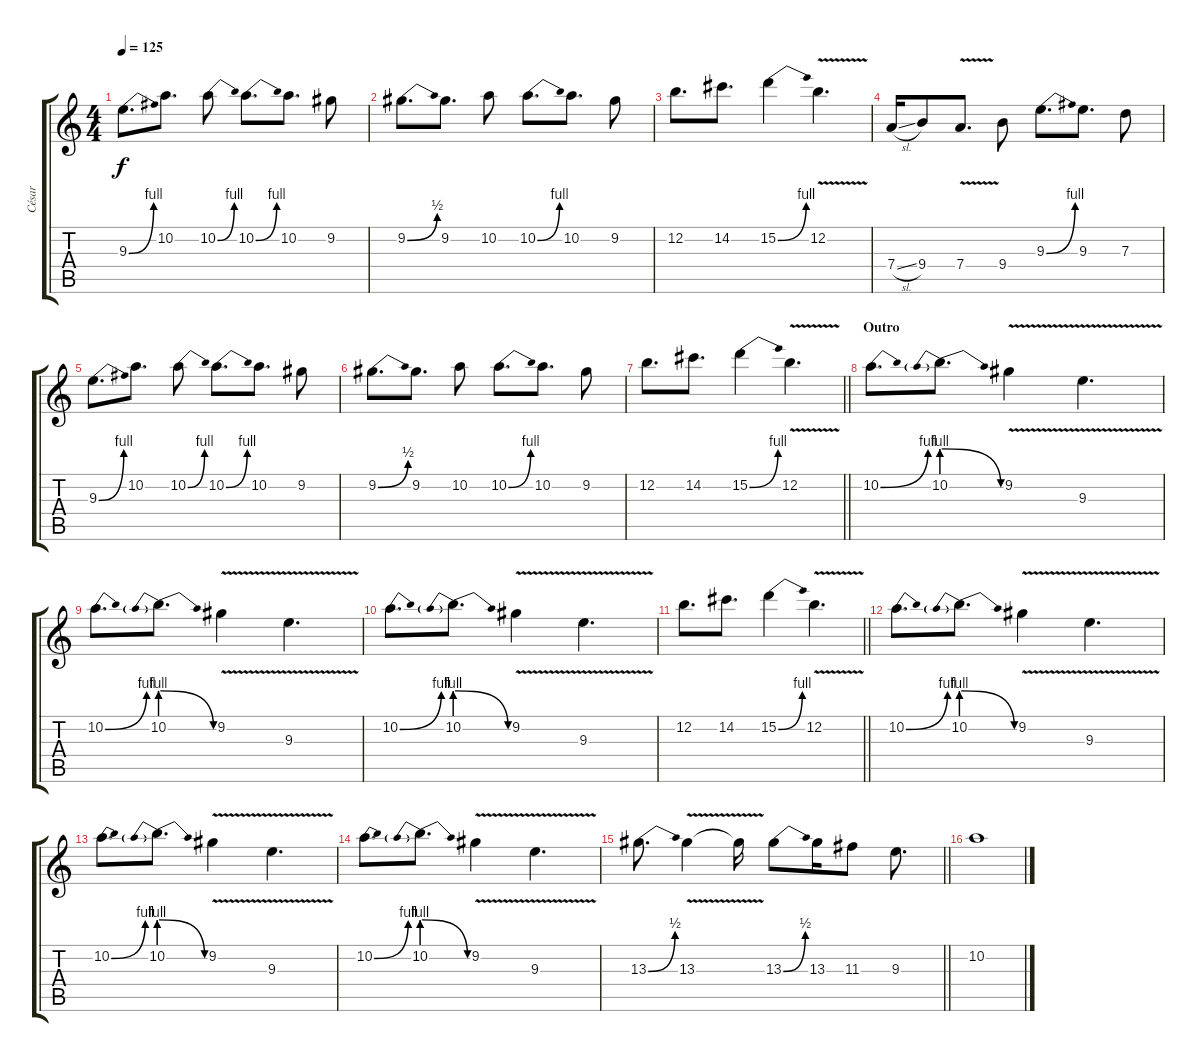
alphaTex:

\track ("César" "César") {instrument distortionguitar}
\staff {score tabs}
\tuning (E4 B3 G3 D3 A2 E2) {hide}
\ts (4 4)
\tempo 125
\clef g2
\ks c
9.3{be (bend 0 0 60 4)}.8{d dy f} 10.2.8{d} 10.2{be (bend 0 0 60 4)}.8 10.2{be (bend 0 0 60 4)}.8{d} 10.2.8{d} 9.2.8 |
9.2{be (bend 0 0 60 2)}.8{d} 9.2.8{d} 10.2.8 10.2{be (bend 0 0 60 4)}.8{d} 10.2.8{d} 9.2.8 |
12.2.8{d} 14.2.8{d} 15.2{be (bend 0 0 60 4)}.4 12.2{v}.4{d} |
7.4{sl}.16 9.4.8 7.4{v}.8{d} 9.4.8 9.3{be (bend 0 0 60 4)}.8{d} 9.3.8{d} 7.3.8 |
9.3{be (bend 0 0 60 4)}.8{d} 10.2.8{d} 10.2{be (bend 0 0 60 4)}.8 10.2{be (bend 0 0 60 4)}.8{d} 10.2.8{d} 9.2.8 |
9.2{be (bend 0 0 60 2)}.8{d} 9.2.8{d} 10.2.8 10.2{be (bend 0 0 60 4)}.8{d} 10.2.8{d} 9.2.8 |
\barLineRight lightlight
12.2.8{d} 14.2.8{d} 15.2{be (bend 0 0 60 4)}.4 12.2{v}.4{d} |
\section ("" "Outro")
10.2{be (bend 0 0 60 4)}.8{d} 10.2{be (prebendrelease 0 4 60 0)}.8{d} 9.2{v}.4 9.3{v}.4{d} |
10.2{be (bend 0 0 60 4)}.8{d} 10.2{be (prebendrelease 0 4 60 0)}.8{d} 9.2{v}.4 9.3{v}.4{d} |
10.2{be (bend 0 0 60 4)}.8{d} 10.2{be (prebendrelease 0 4 60 0)}.8{d} 9.2{v}.4 9.3{v}.4{d} |
\barLineRight lightlight
12.2.8{d} 14.2.8{d} 15.2{be (bend 0 0 60 4)}.4 12.2{v}.4{d} |
10.2{be (bend 0 0 60 4)}.8{d} 10.2{be (prebendrelease 0 4 60 0)}.8{d} 9.2{v}.4 9.3{v}.4{d} |
10.2{be (bend 0 0 60 4)}.8{d} 10.2{be (prebendrelease 0 4 60 0)}.8{d} 9.2{v}.4 9.3{v}.4{d} |
10.2{be (bend 0 0 60 4)}.8{d} 10.2{be (prebendrelease 0 4 60 0)}.8{d} 9.2{v}.4 9.3{v}.4{d} |
\barLineRight lightlight
13.3{be (bend 0 0 60 2)}.8{d} 13.3{v}.4 13.3{t}.16 13.3{be (bend 0 0 60 2)}.8 13.3.16 11.3.8 9.3.8{d} |
10.2.1{volume 10}
